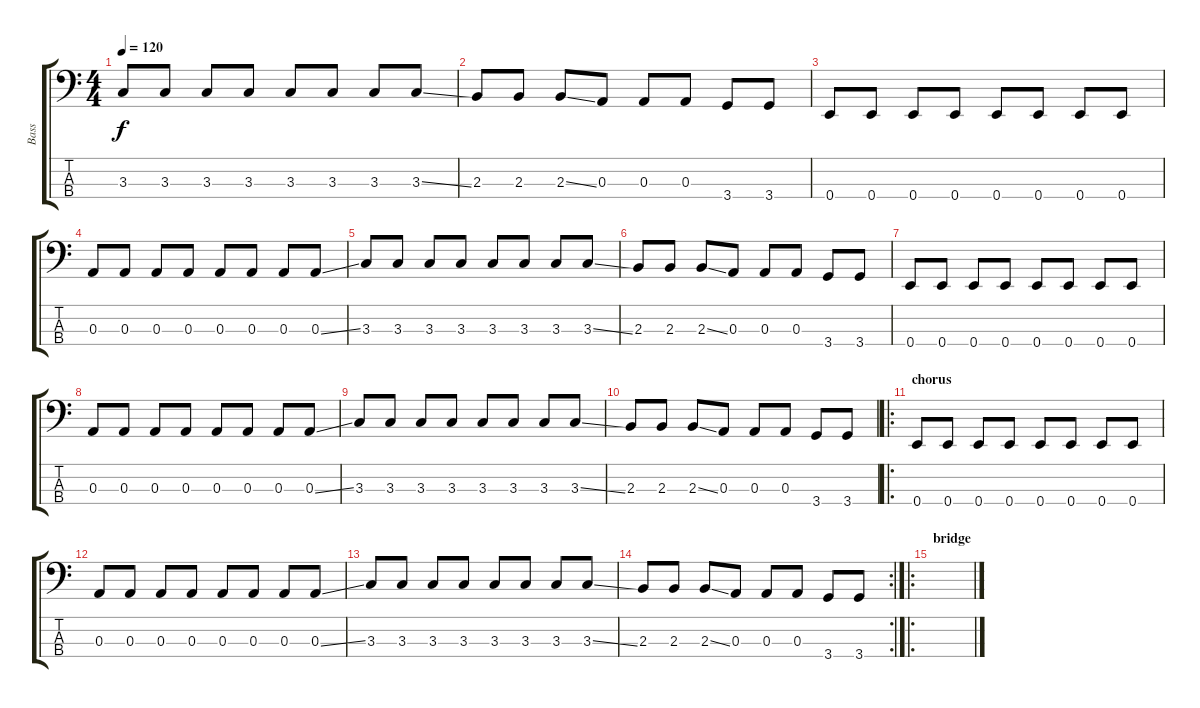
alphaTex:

\track ("Bass" "Bass") {instrument electricbassfinger}
\staff {score tabs}
\tuning (G2 D2 A1 E1) {hide}
\ts (4 4)
\tempo 120
\clef f4
\ks c
3.3.8{dy f} 3.3.8 3.3.8 3.3.8 3.3.8 3.3.8 3.3.8 3.3{ss}.8 |
2.3.8 2.3.8 2.3{ss}.8 0.3.8 0.3.8 0.3.8 3.4.8 3.4.8 |
0.4.8 0.4.8 0.4.8 0.4.8 0.4.8 0.4.8 0.4.8 0.4.8 |
0.3.8 0.3.8 0.3.8 0.3.8 0.3.8 0.3.8 0.3.8 0.3{ss}.8 |
3.3.8 3.3.8 3.3.8 3.3.8 3.3.8 3.3.8 3.3.8 3.3{ss}.8 |
2.3.8 2.3.8 2.3{ss}.8 0.3.8 0.3.8 0.3.8 3.4.8 3.4.8 |
0.4.8 0.4.8 0.4.8 0.4.8 0.4.8 0.4.8 0.4.8 0.4.8 |
0.3.8 0.3.8 0.3.8 0.3.8 0.3.8 0.3.8 0.3.8 0.3{ss}.8 |
3.3.8 3.3.8 3.3.8 3.3.8 3.3.8 3.3.8 3.3.8 3.3{ss}.8 |
2.3.8 2.3.8 2.3{ss}.8 0.3.8 0.3.8 0.3.8 3.4.8 3.4.8 |
\ro
\section ("" "chorus")
0.4.8 0.4.8 0.4.8 0.4.8 0.4.8 0.4.8 0.4.8 0.4.8 |
0.3.8 0.3.8 0.3.8 0.3.8 0.3.8 0.3.8 0.3.8 0.3{ss}.8 |
3.3.8 3.3.8 3.3.8 3.3.8 3.3.8 3.3.8 3.3.8 3.3{ss}.8 |
\rc 2
2.3.8 2.3.8 2.3{ss}.8 0.3.8 0.3.8 0.3.8 3.4.8 3.4.8 |
\ro
\section ("" "bridge")
